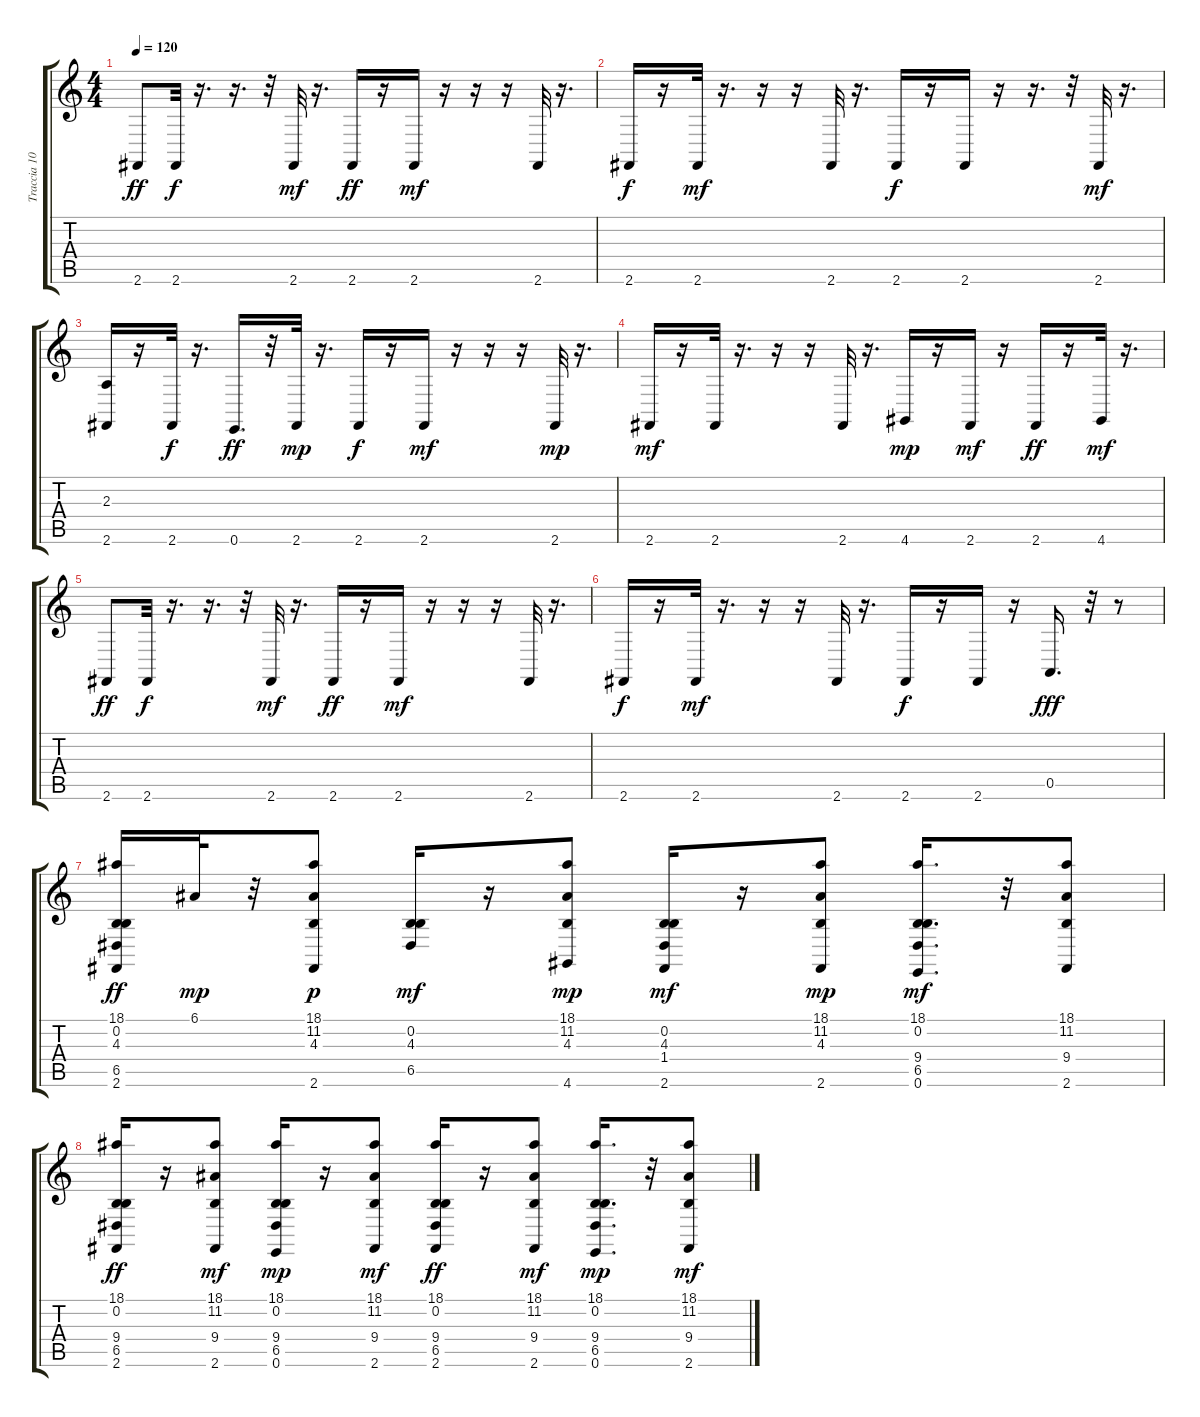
\track ("Traccia 10" "Traccia 10") {instrument acousticgrandpiano}
\staff {score tabs}
\tuning (E4 B3 G3 D3 A2 E2) {hide}
\ts (4 4)
\tempo 120
\clef g2
\ks c
2.6.8{dy ff} 2.6.32{dy f} r.16{d} r.16{d} r.32 2.6.32{dy mf} r.16{d} 2.6.16{dy ff} r.16 2.6.16{dy mf} r.16 r.16 r.16 2.6.32 r.16{d} |
2.6.16{dy f} r.16 2.6.32{dy mf} r.16{d} r.16 r.16 2.6.32 r.16{d} 2.6.16{dy f} r.16 2.6.16 r.16 r.16{d} r.32 2.6.32{dy mf} r.16{d} |
(2.3 2.6).16 r.16 2.6.32{dy f} r.16{d} 0.6.16{d dy ff} r.32 2.6.32{dy mp} r.16{d} 2.6.16{dy f} r.16 2.6.16{dy mf} r.16 r.16 r.16 2.6.32{dy mp} r.16{d} |
2.6.16{dy mf} r.16 2.6.32 r.16{d} r.16 r.16 2.6.32 r.16{d} 4.6.16{dy mp} r.16 2.6.16{dy mf} r.16 2.6.16{dy ff} r.16 4.6.32{dy mf} r.16{d} |
2.6.8{dy ff} 2.6.32{dy f} r.16{d} r.16{d} r.32 2.6.32{dy mf} r.16{d} 2.6.16{dy ff} r.16 2.6.16{dy mf} r.16 r.16 r.16 2.6.32 r.16{d} |
2.6.16{dy f} r.16 2.6.32{dy mf} r.16{d} r.16 r.16 2.6.32 r.16{d} 2.6.16{dy f} r.16 2.6.16 r.16 0.5.16{d dy fff} r.32 r.8 |
(18.1 0.2 4.3 6.5 2.6).16{dy ff} 6.1.32{dy mp} r.32 (18.1 11.2 4.3 2.6).8{dy p} (0.2 4.3 6.5).16{dy mf} r.16 (18.1 11.2 4.3 4.6).8{dy mp} (0.2 4.3 1.4 2.6).16{dy mf} r.16 (18.1 11.2 4.3 2.6).8{dy mp} (18.1 0.2 9.4 6.5 0.6).16{d dy mf} r.32 (18.1 11.2 9.4 2.6).8 |
(18.1 0.2 9.4 6.5 2.6).16{dy ff} r.16 (18.1 11.2 9.4 2.6).8{dy mf} (18.1 0.2 9.4 6.5 0.6).16{dy mp} r.16 (18.1 11.2 9.4 2.6).8{dy mf} (18.1 0.2 9.4 6.5 2.6).16{dy ff} r.16 (18.1 11.2 9.4 2.6).8{dy mf} (18.1 0.2 9.4 6.5 0.6).16{d dy mp} r.32 (18.1 11.2 9.4 2.6).8{dy mf}
